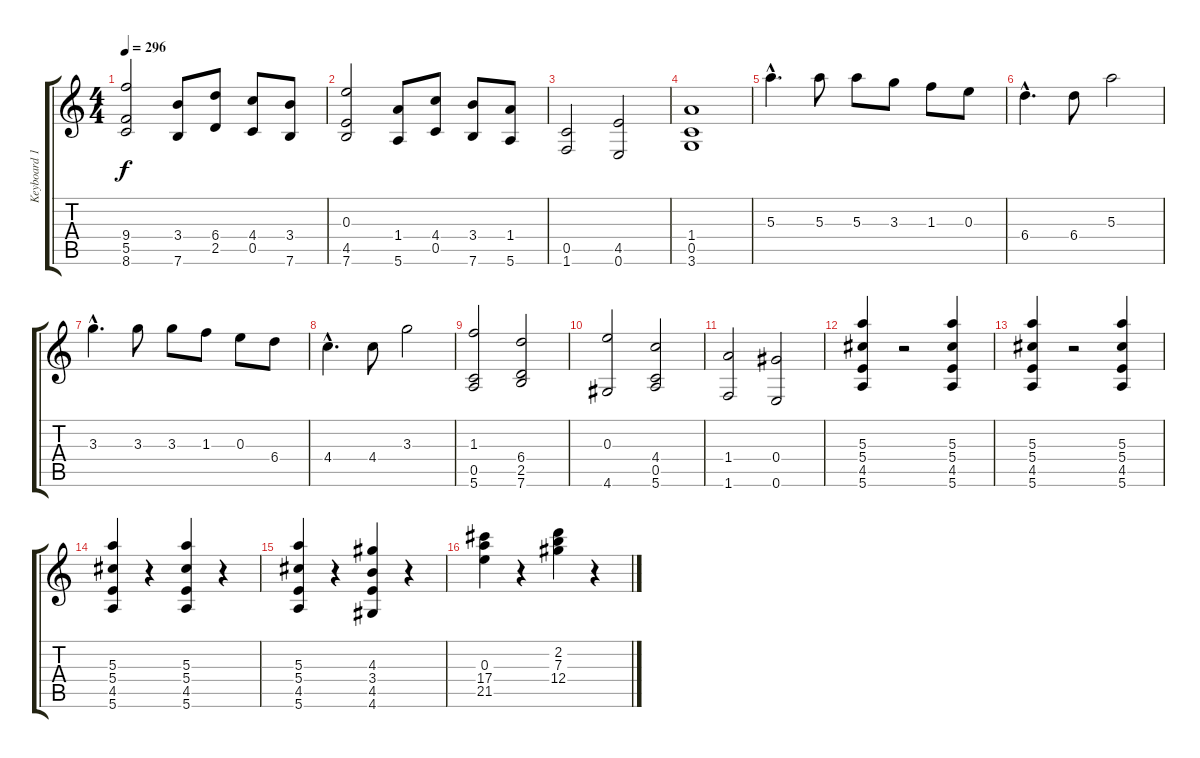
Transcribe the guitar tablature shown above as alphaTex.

\track ("Keyboard 1 Andre Matos" "Keyboard 1") {instrument stringensemble1}
\staff {score tabs}
\tuning (A6 C6 E5 Ab4 C4 E3) {hide}
\ts (4 4)
\tempo 296
\clef g2
\ks c
(9.4 5.5 8.6).2{dy f} (3.4 7.6).8 (6.4 2.5).8 (4.4 0.5).8 (3.4 7.6).8 |
(0.3 4.5 7.6).2 (1.4 5.6).8 (4.4 0.5).8 (3.4 7.6).8 (1.4 5.6).8 |
(0.5 1.6).2 (4.5 0.6).2 |
(1.4 0.5 3.6).1 |
5.3{hac}.4{d} 5.3.8 5.3.8 3.3.8 1.3.8 0.3.8 |
6.4{hac}.4{d} 6.4.8 5.3.2 |
3.3{hac}.4{d} 3.3.8 3.3.8 1.3.8 0.3.8 6.4.8 |
4.4{hac}.4{d} 4.4.8 3.3.2 |
(1.3 0.5 5.6).2 (6.4 2.5 7.6).2 |
(0.3 4.6).2 (4.4 0.5 5.6).2 |
(1.4 1.6).2 (0.4 0.6).2 |
(5.3 5.4 4.5 5.6).4 r.2 (5.3 5.4 4.5 5.6).4 |
(5.3 5.4 4.5 5.6).4 r.2 (5.3 5.4 4.5 5.6).4 |
(5.3 5.4 4.5 5.6).4 r.4 (5.3 5.4 4.5 5.6).4 r.4 |
(5.3 5.4 4.5 5.6).4 r.4 (4.3 3.4 4.5 4.6).4 r.4 |
(0.3 17.4 21.5).4 r.4 (2.2 7.3 12.4).4 r.4
